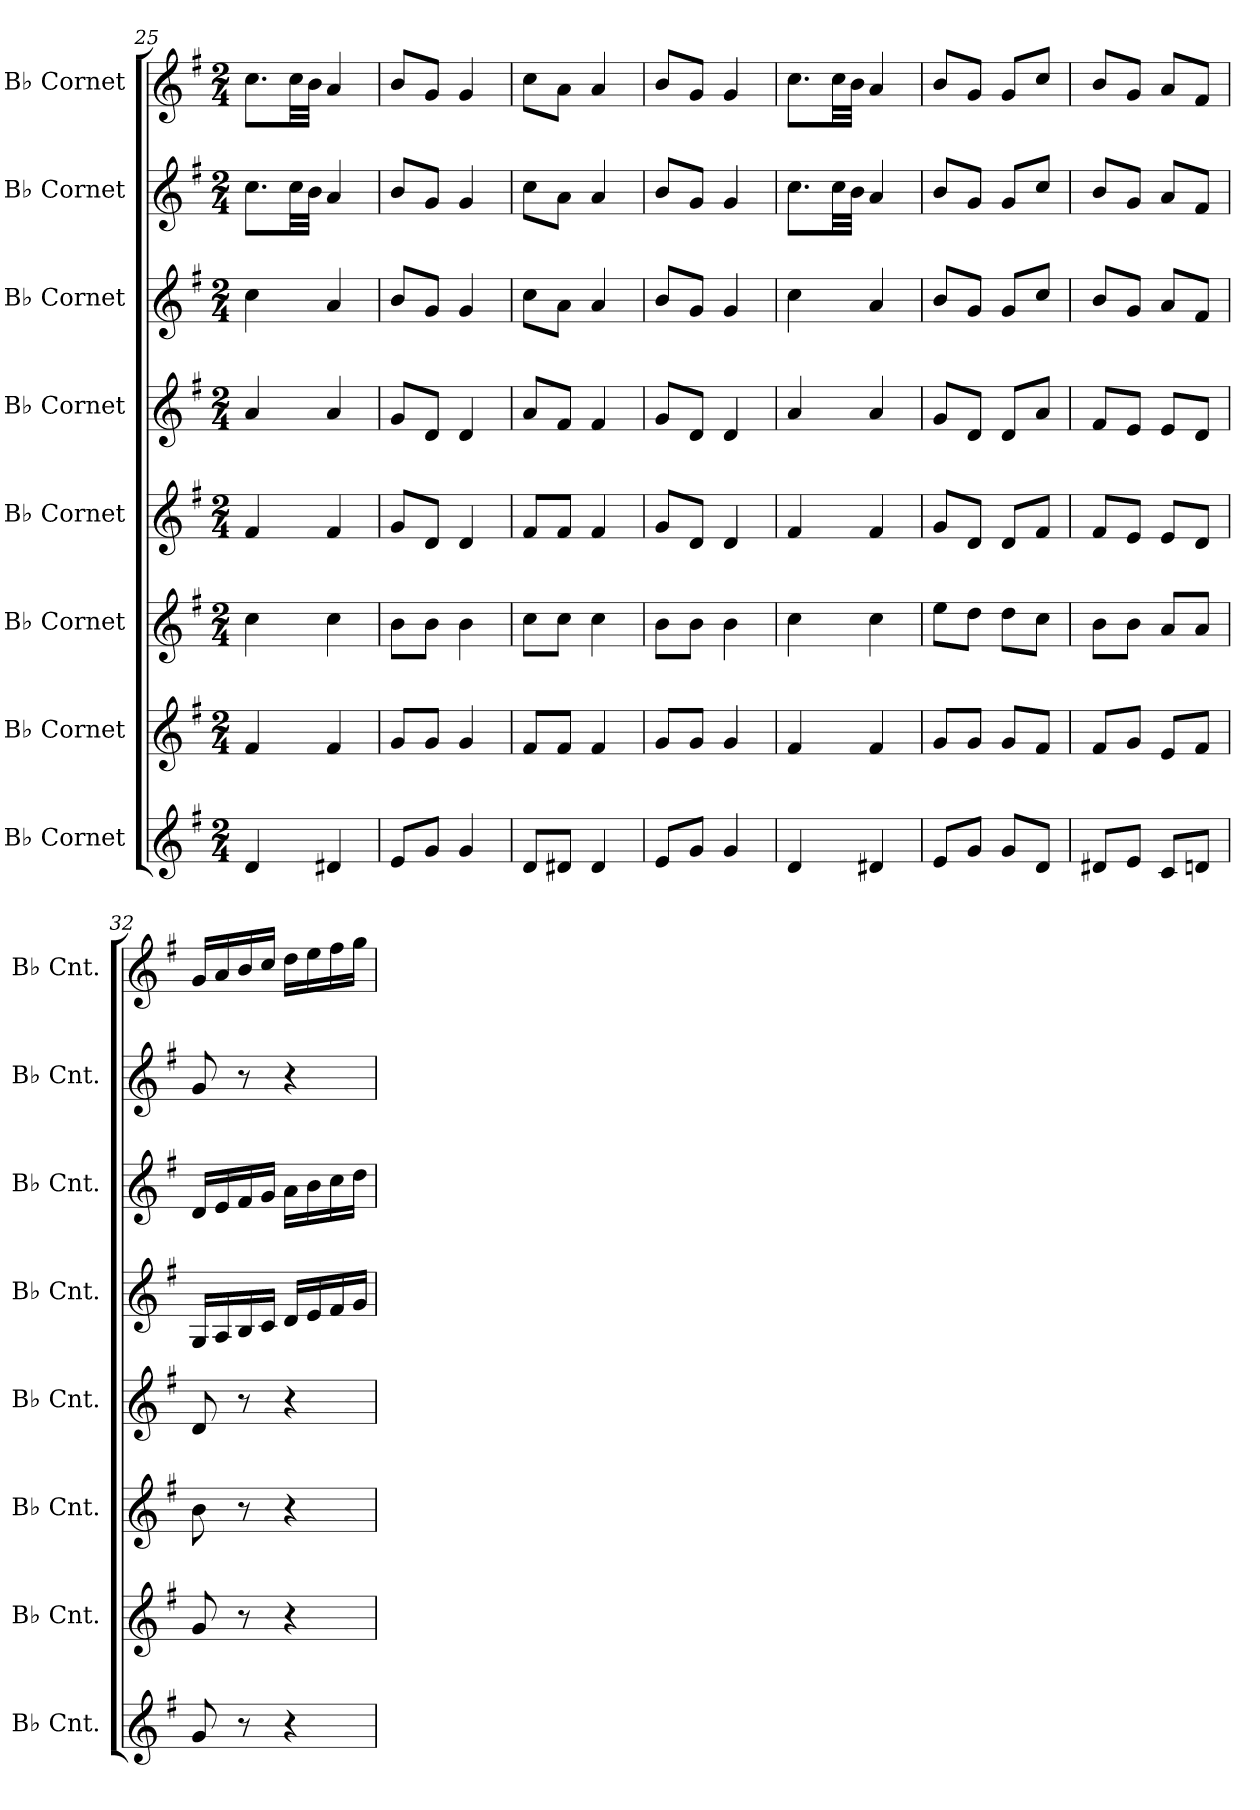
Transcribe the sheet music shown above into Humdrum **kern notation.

**kern	**kern	**kern	**kern	**kern	**kern	**kern	**kern
*part8	*part7	*part6	*part5	*part4	*part3	*part2	*part1
*staff8	*staff7	*staff6	*staff5	*staff4	*staff3	*staff2	*staff1
*I"B♭ Cornet	*I"B♭ Cornet	*I"B♭ Cornet	*I"B♭ Cornet	*I"B♭ Cornet	*I"B♭ Cornet	*I"B♭ Cornet	*I"B♭ Cornet
*I'B♭ Cnt.	*I'B♭ Cnt.	*I'B♭ Cnt.	*I'B♭ Cnt.	*I'B♭ Cnt.	*I'B♭ Cnt.	*I'B♭ Cnt.	*I'B♭ Cnt.
*clefG2	*clefG2	*clefG2	*clefG2	*clefG2	*clefG2	*clefG2	*clefG2
*ITrd1c2	*ITrd1c2	*ITrd1c2	*ITrd1c2	*ITrd1c2	*ITrd1c2	*ITrd1c2	*ITrd1c2
*k[b-]	*k[b-]	*k[b-]	*k[b-]	*k[b-]	*k[b-]	*k[b-]	*k[b-]
*M2/4	*M2/4	*M2/4	*M2/4	*M2/4	*M2/4	*M2/4	*M2/4
=25	=25	=25	=25	=25	=25	=25	=25
4c/	4e/	4b-\	4e/	4g/	4b-\	8.b-\L	8.b-\L
.	.	.	.	.	.	32b-\LL	32b-\LL
.	.	.	.	.	.	32a\JJJ	32a\JJJ
4c#X/	4e/	4b-\	4e/	4g/	4g/	4g/	4g/
=26	=26	=26	=26	=26	=26	=26	=26
8d/L	8f/L	8a\L	8f/L	8f/L	8a/L	8a/L	8a/L
8f/J	8f/J	8a\J	8c/J	8c/J	8f/J	8f/J	8f/J
4f/	4f/	4a\	4c/	4c/	4f/	4f/	4f/
=27	=27	=27	=27	=27	=27	=27	=27
8c/L	8e/L	8b-\L	8e/L	8g/L	8b-\L	8b-\L	8b-\L
8c#X/J	8e/J	8b-\J	8e/J	8e/J	8g\J	8g\J	8g\J
4c#/	4e/	4b-\	4e/	4e/	4g/	4g/	4g/
=28	=28	=28	=28	=28	=28	=28	=28
8d/L	8f/L	8a\L	8f/L	8f/L	8a/L	8a/L	8a/L
8f/J	8f/J	8a\J	8c/J	8c/J	8f/J	8f/J	8f/J
4f/	4f/	4a\	4c/	4c/	4f/	4f/	4f/
!!LO:LB:g=z
=29	=29	=29	=29	=29	=29	=29	=29
4c/	4e/	4b-\	4e/	4g/	4b-\	8.b-\L	8.b-\L
.	.	.	.	.	.	32b-\LL	32b-\LL
.	.	.	.	.	.	32a\JJJ	32a\JJJ
4c#X/	4e/	4b-\	4e/	4g/	4g/	4g/	4g/
=30	=30	=30	=30	=30	=30	=30	=30
8d/L	8f/L	8dd\L	8f/L	8f/L	8a/L	8a/L	8a/L
8f/J	8f/J	8cc\J	8c/J	8c/J	8f/J	8f/J	8f/J
8f/L	8f/L	8cc\L	8c/L	8c/L	8f/L	8f/L	8f/L
8c/J	8e/J	8b-\J	8e/J	8g/J	8b-/J	8b-/J	8b-/J
=31	=31	=31	=31	=31	=31	=31	=31
8c#X/L	8e/L	8a\L	8e/L	8e/L	8a/L	8a/L	8a/L
8d/J	8f/J	8a\J	8d/J	8d/J	8f/J	8f/J	8f/J
8B-/L	8d/L	8g/L	8d/L	8d/L	8g/L	8g/L	8g/L
8cn/J	8e/J	8g/J	8c/J	8c/J	8e/J	8e/J	8e/J
=32	=32	=32	=32	=32	=32	=32	=32
8f/	8f/	8a\	8c/	16F/LL	16c/LL	8f/	16f/LL
.	.	.	.	16G/	16d/	.	16g/
8r	8r	8r	8r	16A/	16e/	8r	16a/
.	.	.	.	16B-/JJ	16f/JJ	.	16b-/JJ
4r	4r	4r	4r	16c/LL	16g\LL	4r	16cc\LL
.	.	.	.	16d/	16a\	.	16dd\
.	.	.	.	16e/	16b-\	.	16ee\
.	.	.	.	16f/JJ	16cc\JJ	.	16ff\JJ
=	=	=	=	=	=	=	=
*-	*-	*-	*-	*-	*-	*-	*-
